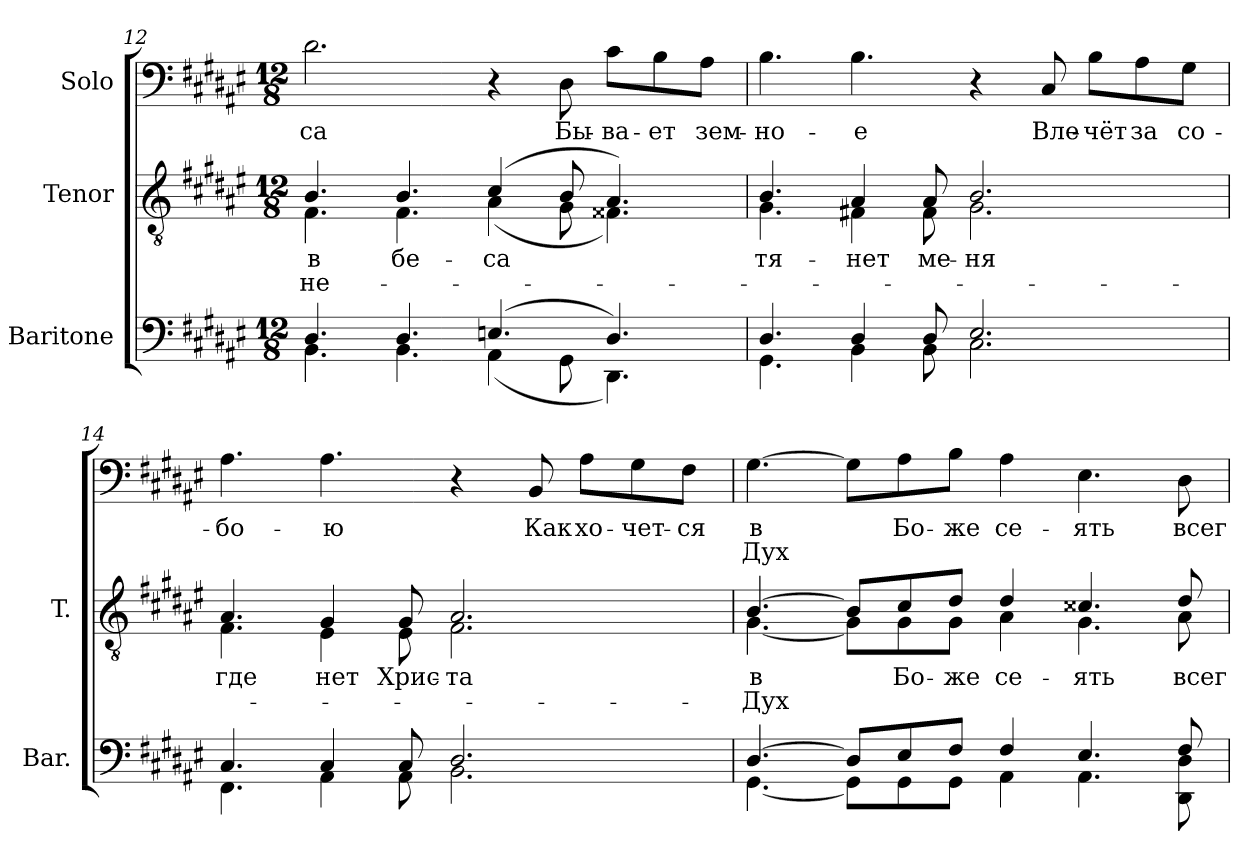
**kern	**kern	**text	**text	**kern	**text	**text
*part3	*part2	*part2	*part2	*part1	*part1	*part1
*staff3	*staff2	*staff2	*staff2	*staff1	*staff1	*staff1
*I"Baritone	*I"Tenor	*	*	*I"Solo	*	*
*I'Bar.	*I'T.	*	*	*	*	*
!!LO:LB:g=z
*clefF4	*clefGv2	*	*	*clefF4	*	*
*	*ITrd7c12	*	*	*	*	*
*k[f#c#g#d#a#e#]	*k[f#c#g#d#a#e#]	*	*	*k[f#c#g#d#a#e#]	*	*
*d#:	*d#:	*	*	*d#:	*	*
*M12/8	*M12/8	*	*	*M12/8	*	*
=12	=12	=12	=12	=12	=12	=12
*^	*	*	*	*	*	*
!	!	!	!LO:LY:b:color=#000000	!LO:LY:b:color=#000000	!	!	!
*	*	*^	*	*	*	*	*
!	!	!	!	!	!	!	!LO:LY:b:color=#000000	!
4.D#i/	4.BBi\	4.BBi/	4.FF#i\	в	не-	2.d#i\	-са	.
!	!	!	!	!LO:LY:b:color=#000000	!	!	!	!
4.D#i/	4.BBi\	4.BBi/	4.FF#i\	-бе-	.	.	.	.
!	!	!	!	!LO:LY:b:color=#000000	!	!	!	!
(4.Eni/	(4AA#i\	(4C#i/	(4AA#i\	-са	.	4r	.	.
!	!	!	!	!	!	!	!LO:LY:b:color=#000000	!
.	8GG#i\	8BBi/	8GG#i\	.	.	8D#i\	Бы-	.
!	!	!	!	!	!	!	!LO:LY:b:color=#000000	!
4.D#i/)	4.DD#i\)	4.AA#i/)	4.FF##Xi\)	.	.	8c#i\L	-ва-	.
!	!	!	!	!	!	!	!LO:LY:b:color=#000000	!
.	.	.	.	.	.	8Bi\	-ет	.
!	!	!	!	!	!	!	!LO:LY:b:color=#000000	!
.	.	.	.	.	.	8A#i\J	зем-	.
=13	=13	=13	=13	=13	=13	=13	=13	=13
!	!	!	!	!LO:LY:b:color=#000000	!	!	!	!
!	!	!	!	!	!	!	!LO:LY:b:color=#000000	!
4.D#i/	4.GG#i\	4.BBi/	4.GG#i\	тя-	.	4.Bi\	-но-	.
!	!	!	!	!LO:LY:b:color=#000000	!	!	!	!
!	!	!	!	!	!	!	!LO:LY:b:color=#000000	!
4D#i/	4BBi\	4AA#i/	4FF#Xi\	-нет	.	4.Bi\	-е	.
!	!	!	!	!LO:LY:b:color=#000000	!	!	!	!
8D#i/	8BBi\	8AA#i/	8FF#i\	ме-	.	.	.	.
!	!	!	!	!LO:LY:b:color=#000000	!	!	!	!
2.E#i/	2.C#i\	2.BBi/	2.GG#i\	-ня	.	4r	.	.
!	!	!	!	!	!	!	!LO:LY:b:color=#000000	!
.	.	.	.	.	.	8C#i/	Вле-	.
!	!	!	!	!	!	!	!LO:LY:b:color=#000000	!
.	.	.	.	.	.	8Bi\L	-чёт	.
!	!	!	!	!	!	!	!LO:LY:b:color=#000000	!
.	.	.	.	.	.	8A#i\	за	.
!	!	!	!	!	!	!	!LO:LY:b:color=#000000	!
.	.	.	.	.	.	8G#i\J	со-	.
=14	=14	=14	=14	=14	=14	=14	=14	=14
!	!	!	!	!LO:LY:b:color=#000000	!	!	!	!
!	!	!	!	!	!	!	!LO:LY:b:color=#000000	!
4.C#i/	4.FF#i\	4.AA#i/	4.FF#i\	где	.	4.A#i\	-бо-	.
!	!	!	!	!LO:LY:b:color=#000000	!	!	!	!
!	!	!	!	!	!	!	!LO:LY:b:color=#000000	!
4C#i/	4AA#i\	4GG#i/	4EE#i\	нет	.	4.A#i\	-ю	.
!	!	!	!	!LO:LY:b:color=#000000	!	!	!	!
8C#i/	8AA#i\	8GG#i/	8EE#i\	Хрис-	.	.	.	.
!	!	!	!	!LO:LY:b:color=#000000	!	!	!	!
2.D#i/	2.BBi\	2.AA#i/	2.FF#i\	-та	.	4r	.	.
!	!	!	!	!	!	!	!LO:LY:b:color=#000000	!
.	.	.	.	.	.	8BBi/	Как	.
!	!	!	!	!	!	!	!LO:LY:b:color=#000000	!
.	.	.	.	.	.	8A#i\L	хо-	.
!	!	!	!	!	!	!	!LO:LY:b:color=#000000	!
.	.	.	.	.	.	8G#i\	-чет-	.
!	!	!	!	!	!	!	!LO:LY:b:color=#000000	!
.	.	.	.	.	.	8F#i\J	-ся	.
!!LO:LB:g=z
=15	=15	=15	=15	=15	=15	=15	=15	=15
!	!	!	!	!LO:LY:b:color=#000000	!LO:LY:b:color=#000000	!	!	!
!	!	!	!	!	!	!	!LO:LY:b:color=#000000	!LO:LY:b:color=#000000
[>4.D#i/	[<4.GG#i\	[>4.BBi/	[<4.GG#i\	в	Дух	[>4.G#i\	в	Дух
8D#i/L]	8GG#i\L]	8BBi/L]	8GG#i\L]	.	.	8G#i\L]	.	.
!	!	!	!	!LO:LY:b:color=#000000	!	!	!	!
!	!	!	!	!	!	!	!LO:LY:b:color=#000000	!
8E#i/	8GG#i\	8C#i/	8GG#i\	Бо-	.	8A#i\	Бо-	.
!	!	!	!	!LO:LY:b:color=#000000	!	!	!	!
!	!	!	!	!	!	!	!LO:LY:b:color=#000000	!
8F#i/J	8GG#i\J	8D#i/J	8GG#i\J	-же	.	8Bi\J	-же	.
!	!	!	!	!LO:LY:b:color=#000000	!	!	!	!
!	!	!	!	!	!	!	!LO:LY:b:color=#000000	!
4F#i/	4AA#i\	4D#i/	4AA#i\	се-	.	4A#i\	се-	.
!	!	!	!	!LO:LY:b:color=#000000	!	!	!	!
!	!	!	!	!	!	!	!LO:LY:b:color=#000000	!
4.E#i/	4.AA#i\	4.C##Xi/	4.GG#i\	-ять	.	4.E#i\	-ять	.
!	!	!	!	!LO:LY:b:color=#000000	!	!	!	!
!	!	!	!	!	!	!	!LO:LY:b:color=#000000	!
8F#i/	8DD#i\ 8D#i	8D#i/	8AA#i\	всег-	.	8D#i\	всег-	.
*v	*v	*	*	*	*	*	*	*
*	*v	*v	*	*	*	*	*
=	=	=	=	=	=	=
*-	*-	*-	*-	*-	*-	*-
